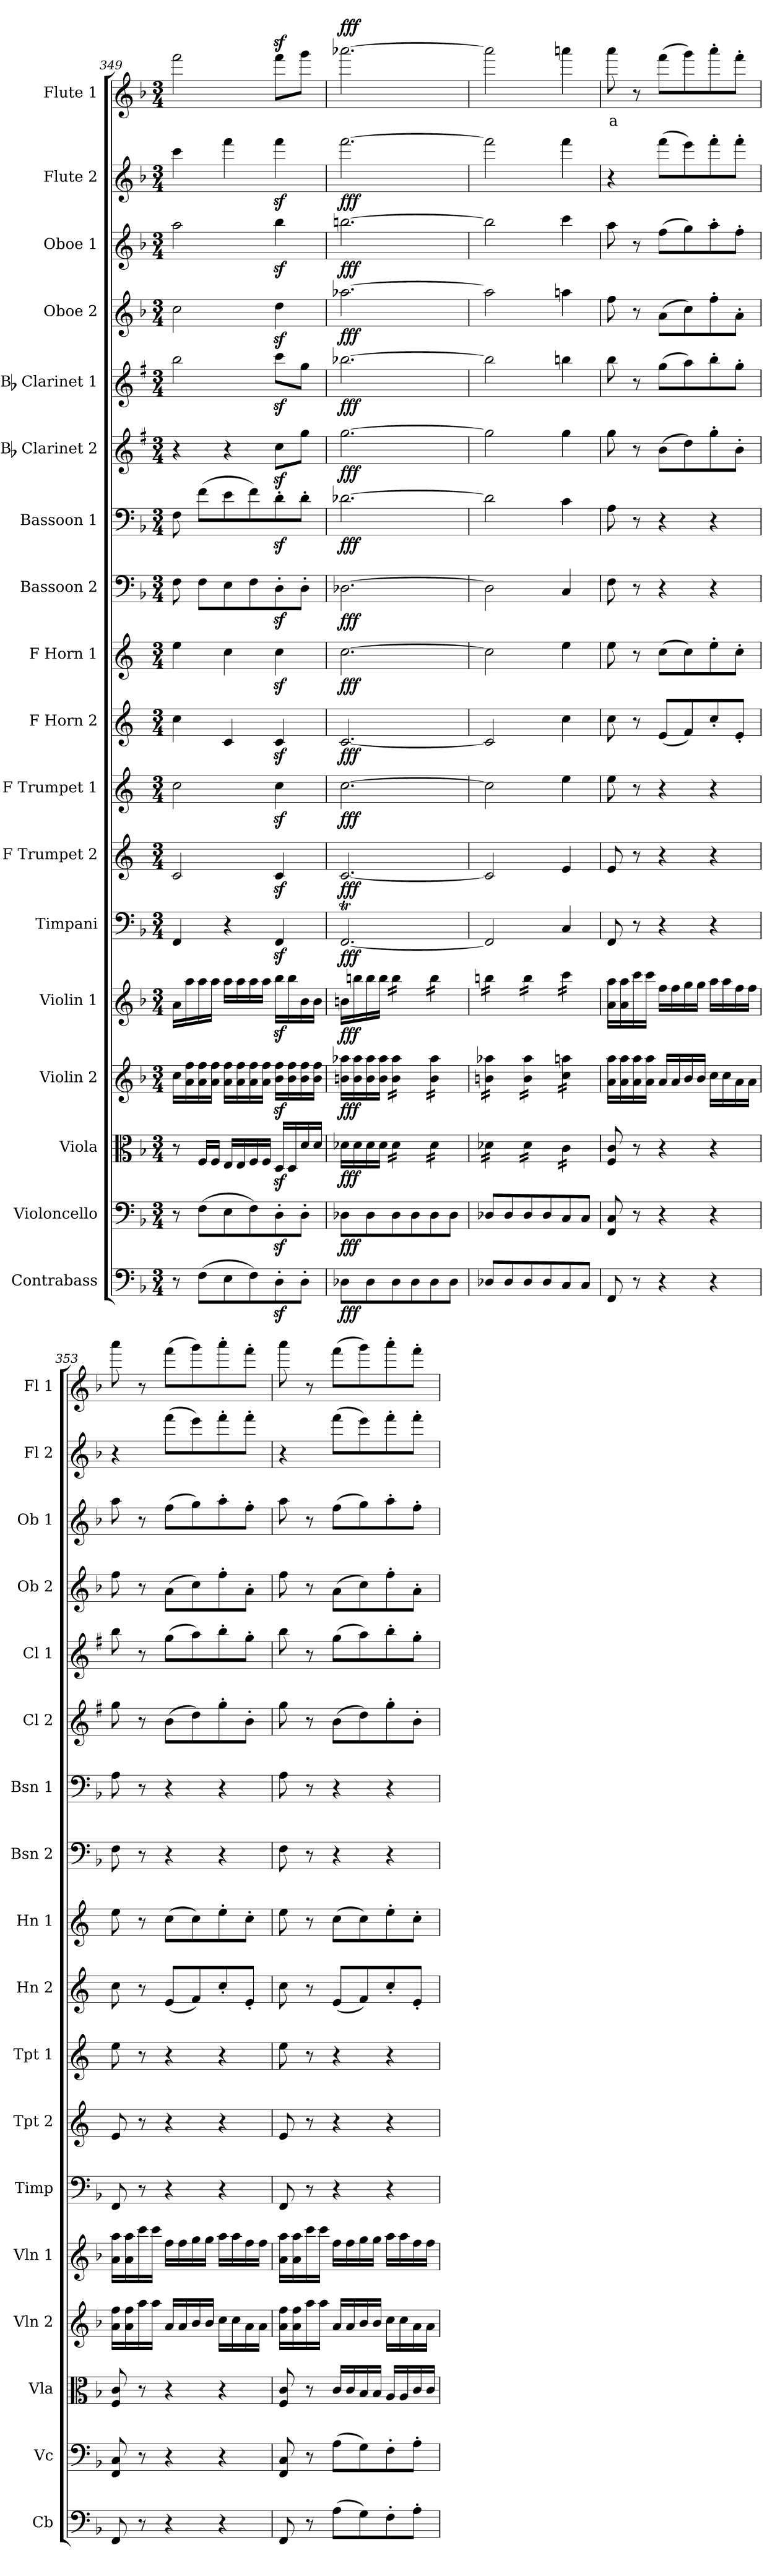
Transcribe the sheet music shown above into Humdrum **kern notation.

**kern	**dynam	**kern	**dynam	**kern	**dynam	**kern	**dynam	**kern	**dynam	**kern	**dynam	**kern	**dynam	**kern	**dynam	**kern	**dynam	**kern	**dynam	**kern	**dynam	**kern	**dynam	**kern	**dynam	**kern	**dynam	**kern	**dynam	**kern	**dynam	**kern	**dynam	**kern	**text	**dynam
*part18	*part18	*part17	*part17	*part16	*part16	*part15	*part15	*part14	*part14	*part13	*part13	*part12	*part12	*part11	*part11	*part10	*part10	*part9	*part9	*part8	*part8	*part7	*part7	*part6	*part6	*part5	*part5	*part4	*part4	*part3	*part3	*part2	*part2	*part1	*part1	*part1
*staff18	*staff18	*staff17	*staff17	*staff16	*staff16	*staff15	*staff15	*staff14	*staff14	*staff13	*staff13	*staff12	*staff12	*staff11	*staff11	*staff10	*staff10	*staff9	*staff9	*staff8	*staff8	*staff7	*staff7	*staff6	*staff6	*staff5	*staff5	*staff4	*staff4	*staff3	*staff3	*staff2	*staff2	*staff1	*staff1	*staff1
*I"Contrabass	*	*I"Violoncello	*	*I"Viola	*	*I"Violin 2	*	*I"Violin 1	*	*I"Timpani	*	*I"F Trumpet 2	*	*I"F Trumpet 1	*	*I"F Horn 2	*	*I"F Horn 1	*	*I"Bassoon 2	*	*I"Bassoon 1	*	*I"Bb Clarinet 2	*	*I"Bb Clarinet 1	*	*I"Oboe 2	*	*I"Oboe 1	*	*I"Flute 2	*	*I"Flute 1	*	*
*I'Cb	*	*I'Vc	*	*I'Vla	*	*I'Vln 2	*	*I'Vln 1	*	*I'Timp	*	*I'Tpt 2	*	*I'Tpt 1	*	*I'Hn 2	*	*I'Hn 1	*	*I'Bsn 2	*	*I'Bsn 1	*	*I'Cl 2	*	*I'Cl 1	*	*I'Ob 2	*	*I'Ob 1	*	*I'Fl 2	*	*I'Fl 1	*	*
!!LO:PB:g=z
*clefF4	*	*clefF4	*	*clefC3	*	*clefG2	*	*clefG2	*	*clefF4	*	*clefG2	*	*clefG2	*	*clefG2	*	*clefG2	*	*clefF4	*	*clefF4	*	*clefG2	*	*clefG2	*	*clefG2	*	*clefG2	*	*clefG2	*	*clefG2	*	*
*ITrd7c12	*	*	*	*	*	*	*	*	*	*	*	*ITrd-3c-5	*	*ITrd-3c-5	*	*ITrd4c7	*	*ITrd4c7	*	*	*	*	*	*ITrd1c2	*	*ITrd1c2	*	*	*	*	*	*	*	*	*	*
*k[b-]	*	*k[b-]	*	*k[b-]	*	*k[b-]	*	*k[b-]	*	*k[b-]	*	*k[b-]	*	*k[b-]	*	*k[b-]	*	*k[b-]	*	*k[b-]	*	*k[b-]	*	*k[b-]	*	*k[b-]	*	*k[b-]	*	*k[b-]	*	*k[b-]	*	*k[b-]	*	*
*M3/4	*	*M3/4	*	*M3/4	*	*M3/4	*	*M3/4	*	*M3/4	*	*M3/4	*	*M3/4	*	*M3/4	*	*M3/4	*	*M3/4	*	*M3/4	*	*M3/4	*	*M3/4	*	*M3/4	*	*M3/4	*	*M3/4	*	*M3/4	*	*
=349	=349	=349	=349	=349	=349	=349	=349	=349	=349	=349	=349	=349	=349	=349	=349	=349	=349	=349	=349	=349	=349	=349	=349	=349	=349	=349	=349	=349	=349	=349	=349	=349	=349	=349	=349	=349
8r	.	8r	.	8r	.	16cc\LL	.	16a\LL	.	4FF/	.	2f/	.	2ff\	.	4f\	.	4a\	.	8F\	.	8F\	.	4r	.	2aa\	.	2cc\	.	2aa\	.	4ccc\	.	2fff\	.	.
.	.	.	.	.	.	16a\ 16ff\	.	16aa\	.	.	.	.	.	.	.	.	.	.	.	.	.	.	.	.	.	.	.	.	.	.	.	.	.	.	.	.
(8FF\L	.	(8F\L	.	16F/LL	.	16a\ 16ff\	.	16aa\	.	.	.	.	.	.	.	.	.	.	.	8F\L	.	(8f\L	.	.	.	.	.	.	.	.	.	.	.	.	.	.
.	.	.	.	16F/JJ	.	16a\ 16ff\JJ	.	16aa\JJ	.	.	.	.	.	.	.	.	.	.	.	.	.	.	.	.	.	.	.	.	.	.	.	.	.	.	.	.
8EE\	.	8E\	.	16E/LL	.	16a\ 16ff\LL	.	16aa\LL	.	4r	.	.	.	.	.	4F/	.	4f\	.	8E\	.	8e\	.	4r	.	.	.	.	.	.	.	4fff\	.	.	.	.
.	.	.	.	16E/	.	16a\ 16ff\	.	16aa\	.	.	.	.	.	.	.	.	.	.	.	.	.	.	.	.	.	.	.	.	.	.	.	.	.	.	.	.
8FF\)	.	8F\)	.	16F/	.	16a\ 16ff\	.	16aa\	.	.	.	.	.	.	.	.	.	.	.	8F\	.	8f\)	.	.	.	.	.	.	.	.	.	.	.	.	.	.
.	.	.	.	16F/JJ	.	16a\ 16ff\JJ	.	16aa\JJ	.	.	.	.	.	.	.	.	.	.	.	.	.	.	.	.	.	.	.	.	.	.	.	.	.	.	.	.
8DDz<'\	.	8Dz<'\	.	16Dz</LL	.	16b-\z< 16ff\z<LL	.	16bb-z<\LL	.	4FFz</	.	4fz</	.	4ffz<\	.	4Fz</	.	4fz<\	.	8Dz<'\	.	8dz<'\	.	8b-z<\L	.	8bb-z<\L	.	4ddz<\	.	4bb-z<\	.	4fffz<\	.	8fffz<\L	.	.
.	.	.	.	16D/	.	16b-\ 16ff\	.	16bb-\	.	.	.	.	.	.	.	.	.	.	.	.	.	.	.	.	.	.	.	.	.	.	.	.	.	.	.	.
8DD'\J	.	8D'\J	.	16d/	.	16b-\ 16ff\	.	16b-\	.	.	.	.	.	.	.	.	.	.	.	8D'\J	.	8d'\J	.	8ff\J	.	8ff\J	.	.	.	.	.	.	.	8ggg\J	.	.
.	.	.	.	16d/JJ	.	16b-\ 16ff\JJ	.	16b-\JJ	.	.	.	.	.	.	.	.	.	.	.	.	.	.	.	.	.	.	.	.	.	.	.	.	.	.	.	.
=350	=350	=350	=350	=350	=350	=350	=350	=350	=350	=350	=350	=350	=350	=350	=350	=350	=350	=350	=350	=350	=350	=350	=350	=350	=350	=350	=350	=350	=350	=350	=350	=350	=350	=350	=350	=350
!	!LO:DY:b	!	!LO:DY:b	!	!LO:DY:b	!	!LO:DY:b	!	!LO:DY:b	!	!LO:DY:b	!	!LO:DY:b	!	!LO:DY:b	!	!LO:DY:b	!	!LO:DY:b	!	!LO:DY:b	!	!LO:DY:b	!	!LO:DY:b	!	!LO:DY:b	!	!LO:DY:b	!	!LO:DY:b	!	!LO:DY:b	!	!	!LO:DY:b
8DD-X\L	fff	8D-X\L	fff	16d-X\LL	fff	16bn\ 16aa-X\LL	fff	16bn\LL	fff	[2.FFT/	fff	[2.f/	fff	[2.ff\	fff	[2.F/	fff	[2.f\	fff	[2.D-X\	fff	[2.d-X\	fff	[2.ff\	fff	[2.aa-X\	fff	[2.aa-X\	fff	[2.bbn\	fff	[2.fff\	fff	[2.aaa-X\	.	fff
.	.	.	.	16d-\	.	16b\ 16aa-\	.	16bbn\	.	.	.	.	.	.	.	.	.	.	.	.	.	.	.	.	.	.	.	.	.	.	.	.	.	.	.	.
8DD-\	.	8D-\	.	16d-\	.	16b\ 16aa-\	.	16bb\	.	.	.	.	.	.	.	.	.	.	.	.	.	.	.	.	.	.	.	.	.	.	.	.	.	.	.	.
.	.	.	.	16d-\JJ	.	16b\ 16aa-\JJ	.	16bb\JJ	.	.	.	.	.	.	.	.	.	.	.	.	.	.	.	.	.	.	.	.	.	.	.	.	.	.	.	.
*	*	*	*	*tremolo	*	*	*	*	*	*	*	*	*	*	*	*	*	*	*	*	*	*	*	*	*	*	*	*	*	*	*	*	*	*	*	*
*	*	*	*	*	*	*tremolo	*	*	*	*	*	*	*	*	*	*	*	*	*	*	*	*	*	*	*	*	*	*	*	*	*	*	*	*	*	*
*	*	*	*	*	*	*	*	*tremolo	*	*	*	*	*	*	*	*	*	*	*	*	*	*	*	*	*	*	*	*	*	*	*	*	*	*	*	*
8DD-\	.	8D-\	.	16d-\LL	.	16b\ 16aa-\LL	.	16bb\LL	.	.	.	.	.	.	.	.	.	.	.	.	.	.	.	.	.	.	.	.	.	.	.	.	.	.	.	.
.	.	.	.	16d-\	.	16b\ 16aa-\	.	16bb\	.	.	.	.	.	.	.	.	.	.	.	.	.	.	.	.	.	.	.	.	.	.	.	.	.	.	.	.
8DD-\	.	8D-\	.	16d-\	.	16b\ 16aa-\	.	16bb\	.	.	.	.	.	.	.	.	.	.	.	.	.	.	.	.	.	.	.	.	.	.	.	.	.	.	.	.
.	.	.	.	16d-\JJ	.	16b\ 16aa-\JJ	.	16bb\JJ	.	.	.	.	.	.	.	.	.	.	.	.	.	.	.	.	.	.	.	.	.	.	.	.	.	.	.	.
8DD-\	.	8D-\	.	16d-\LL	.	16b\ 16aa-\LL	.	16bb\LL	.	.	.	.	.	.	.	.	.	.	.	.	.	.	.	.	.	.	.	.	.	.	.	.	.	.	.	.
.	.	.	.	16d-\	.	16b\ 16aa-\	.	16bb\	.	.	.	.	.	.	.	.	.	.	.	.	.	.	.	.	.	.	.	.	.	.	.	.	.	.	.	.
8DD-\J	.	8D-\J	.	16d-\	.	16b\ 16aa-\	.	16bb\	.	.	.	.	.	.	.	.	.	.	.	.	.	.	.	.	.	.	.	.	.	.	.	.	.	.	.	.
.	.	.	.	16d-\JJ	.	16b\ 16aa-\JJ	.	16bb\JJ	.	.	.	.	.	.	.	.	.	.	.	.	.	.	.	.	.	.	.	.	.	.	.	.	.	.	.	.
=351	=351	=351	=351	=351	=351	=351	=351	=351	=351	=351	=351	=351	=351	=351	=351	=351	=351	=351	=351	=351	=351	=351	=351	=351	=351	=351	=351	=351	=351	=351	=351	=351	=351	=351	=351	=351
8DD-X/L	.	8D-X/L	.	16d-X\LL	.	16bn\ 16aa-X\LL	.	16bbn\LL	.	2FFTTT/]	.	2f/]	.	2ff\]	.	2F/]	.	2f\]	.	2D-\]	.	2d-\]	.	2ff\]	.	2aa-\]	.	2aa-\]	.	2bb\]	.	2fff\]	.	2aaa-\]	.	.
.	.	.	.	16d-X\	.	16bn\ 16aa-X\	.	16bbn\	.	.	.	.	.	.	.	.	.	.	.	.	.	.	.	.	.	.	.	.	.	.	.	.	.	.	.	.
8DD-/	.	8D-/	.	16d-X\	.	16bn\ 16aa-X\	.	16bbn\	.	.	.	.	.	.	.	.	.	.	.	.	.	.	.	.	.	.	.	.	.	.	.	.	.	.	.	.
.	.	.	.	16d-X\JJ	.	16bn\ 16aa-X\JJ	.	16bbn\JJ	.	.	.	.	.	.	.	.	.	.	.	.	.	.	.	.	.	.	.	.	.	.	.	.	.	.	.	.
8DD-/	.	8D-/	.	16d-\LL	.	16b\ 16aa-\LL	.	16bb\LL	.	.	.	.	.	.	.	.	.	.	.	.	.	.	.	.	.	.	.	.	.	.	.	.	.	.	.	.
.	.	.	.	16d-\	.	16b\ 16aa-\	.	16bb\	.	.	.	.	.	.	.	.	.	.	.	.	.	.	.	.	.	.	.	.	.	.	.	.	.	.	.	.
8DD-/	.	8D-/	.	16d-\	.	16b\ 16aa-\	.	16bb\	.	.	.	.	.	.	.	.	.	.	.	.	.	.	.	.	.	.	.	.	.	.	.	.	.	.	.	.
.	.	.	.	16d-\JJ	.	16b\ 16aa-\JJ	.	16bb\JJ	.	.	.	.	.	.	.	.	.	.	.	.	.	.	.	.	.	.	.	.	.	.	.	.	.	.	.	.
8CC/	.	8C/	.	16c\LL	.	16cc\ 16aan\LL	.	16ccc\LL	.	4C/	.	4a/	.	4aa\	.	4f\	.	4a\	.	4C/	.	4c\	.	4ff\	.	4aan\	.	4aan\	.	4ccc\	.	4fff\	.	4aaan\	.	.
.	.	.	.	16c\	.	16cc\ 16aan\	.	16ccc\	.	.	.	.	.	.	.	.	.	.	.	.	.	.	.	.	.	.	.	.	.	.	.	.	.	.	.	.
8CC/J	.	8C/J	.	16c\	.	16cc\ 16aan\	.	16ccc\	.	.	.	.	.	.	.	.	.	.	.	.	.	.	.	.	.	.	.	.	.	.	.	.	.	.	.	.
.	.	.	.	16c\JJ	.	16cc\ 16aan\JJ	.	16ccc\JJ	.	.	.	.	.	.	.	.	.	.	.	.	.	.	.	.	.	.	.	.	.	.	.	.	.	.	.	.
*	*	*	*	*	*	*	*	*Xtremolo	*	*	*	*	*	*	*	*	*	*	*	*	*	*	*	*	*	*	*	*	*	*	*	*	*	*	*	*
*	*	*	*	*	*	*Xtremolo	*	*	*	*	*	*	*	*	*	*	*	*	*	*	*	*	*	*	*	*	*	*	*	*	*	*	*	*	*	*
*	*	*	*	*Xtremolo	*	*	*	*	*	*	*	*	*	*	*	*	*	*	*	*	*	*	*	*	*	*	*	*	*	*	*	*	*	*	*	*
=352	=352	=352	=352	=352	=352	=352	=352	=352	=352	=352	=352	=352	=352	=352	=352	=352	=352	=352	=352	=352	=352	=352	=352	=352	=352	=352	=352	=352	=352	=352	=352	=352	=352	=352	=352	=352
!	!	!	!	!	!	!	!	!	!	!	!	!	!	!	!	!	!	!	!	!	!	!	!	!	!	!	!	!	!	!	!	!	!	!	!LO:LY:b:color=#FF0000	!
8FFF/	.	8FF/ 8C/	.	8F/ 8c/	.	16a\ 16aa\LL	.	16a\ 16aa\LL	.	8FF/	.	8a/	.	8aa\	.	8f\	.	8a\	.	8F\	.	8A\	.	8ff\	.	8aa\	.	8ff\	.	8aa\	.	4r	.	8aaa\	a	.
.	.	.	.	.	.	16a\ 16aa\	.	16a\ 16aa\	.	.	.	.	.	.	.	.	.	.	.	.	.	.	.	.	.	.	.	.	.	.	.	.	.	.	.	.
8r	.	8r	.	8r	.	16a\ 16aa\	.	16ccc\	.	8r	.	8r	.	8r	.	8r	.	8r	.	8r	.	8r	.	8r	.	8r	.	8r	.	8r	.	.	.	8r	.	.
.	.	.	.	.	.	16a\ 16aa\JJ	.	16ccc\JJ	.	.	.	.	.	.	.	.	.	.	.	.	.	.	.	.	.	.	.	.	.	.	.	.	.	.	.	.
4r	.	4r	.	4r	.	16a/LL	.	16ff\LL	.	4r	.	4r	.	4r	.	(8A/L	.	(8f\L	.	4r	.	4r	.	(8a\L	.	(8ff\L	.	(8a\L	.	(8ff\L	.	(8fff\L	.	(8fff\L	.	.
.	.	.	.	.	.	16a/	.	16ff\	.	.	.	.	.	.	.	.	.	.	.	.	.	.	.	.	.	.	.	.	.	.	.	.	.	.	.	.
.	.	.	.	.	.	16b-/	.	16gg\	.	.	.	.	.	.	.	8B-/)	.	8f\)	.	.	.	.	.	8cc\)	.	8gg\)	.	8cc\)	.	8gg\)	.	8eee\)	.	8ggg\)	.	.
.	.	.	.	.	.	16b-/JJ	.	16gg\JJ	.	.	.	.	.	.	.	.	.	.	.	.	.	.	.	.	.	.	.	.	.	.	.	.	.	.	.	.
4r	.	4r	.	4r	.	16cc\LL	.	16aa\LL	.	4r	.	4r	.	4r	.	8f'/	.	8a'\	.	4r	.	4r	.	8ff'\	.	8aa'\	.	8ff'\	.	8aa'\	.	8fff'\	.	8aaa'\	.	.
.	.	.	.	.	.	16cc\	.	16aa\	.	.	.	.	.	.	.	.	.	.	.	.	.	.	.	.	.	.	.	.	.	.	.	.	.	.	.	.
.	.	.	.	.	.	16a\	.	16ff\	.	.	.	.	.	.	.	8A'/J	.	8f'\J	.	.	.	.	.	8a'\J	.	8ff'\J	.	8a'\J	.	8ff'\J	.	8fff'\J	.	8fff'\J	.	.
.	.	.	.	.	.	16a\JJ	.	16ff\JJ	.	.	.	.	.	.	.	.	.	.	.	.	.	.	.	.	.	.	.	.	.	.	.	.	.	.	.	.
=353	=353	=353	=353	=353	=353	=353	=353	=353	=353	=353	=353	=353	=353	=353	=353	=353	=353	=353	=353	=353	=353	=353	=353	=353	=353	=353	=353	=353	=353	=353	=353	=353	=353	=353	=353	=353
8FFF/	.	8FF/ 8C/	.	8F/ 8c/	.	16a\ 16ff\LL	.	16a\ 16aa\LL	.	8FF/	.	8a/	.	8aa\	.	8f\	.	8a\	.	8F\	.	8A\	.	8ff\	.	8aa\	.	8ff\	.	8aa\	.	4r	.	8aaa\	.	.
.	.	.	.	.	.	16a\ 16ff\	.	16a\ 16aa\	.	.	.	.	.	.	.	.	.	.	.	.	.	.	.	.	.	.	.	.	.	.	.	.	.	.	.	.
8r	.	8r	.	8r	.	16aa\	.	16ccc\	.	8r	.	8r	.	8r	.	8r	.	8r	.	8r	.	8r	.	8r	.	8r	.	8r	.	8r	.	.	.	8r	.	.
.	.	.	.	.	.	16aa\JJ	.	16ccc\JJ	.	.	.	.	.	.	.	.	.	.	.	.	.	.	.	.	.	.	.	.	.	.	.	.	.	.	.	.
4r	.	4r	.	4r	.	16a/LL	.	16ff\LL	.	4r	.	4r	.	4r	.	(8A/L	.	(8f\L	.	4r	.	4r	.	(8a\L	.	(8ff\L	.	(8a\L	.	(8ff\L	.	(8fff\L	.	(8fff\L	.	.
.	.	.	.	.	.	16a/	.	16ff\	.	.	.	.	.	.	.	.	.	.	.	.	.	.	.	.	.	.	.	.	.	.	.	.	.	.	.	.
.	.	.	.	.	.	16b-/	.	16gg\	.	.	.	.	.	.	.	8B-/)	.	8f\)	.	.	.	.	.	8cc\)	.	8gg\)	.	8cc\)	.	8gg\)	.	8eee\)	.	8ggg\)	.	.
.	.	.	.	.	.	16b-/JJ	.	16gg\JJ	.	.	.	.	.	.	.	.	.	.	.	.	.	.	.	.	.	.	.	.	.	.	.	.	.	.	.	.
4r	.	4r	.	4r	.	16cc\LL	.	16aa\LL	.	4r	.	4r	.	4r	.	8f'/	.	8a'\	.	4r	.	4r	.	8ff'\	.	8aa'\	.	8ff'\	.	8aa'\	.	8fff'\	.	8aaa'\	.	.
.	.	.	.	.	.	16cc\	.	16aa\	.	.	.	.	.	.	.	.	.	.	.	.	.	.	.	.	.	.	.	.	.	.	.	.	.	.	.	.
.	.	.	.	.	.	16a\	.	16ff\	.	.	.	.	.	.	.	8A'/J	.	8f'\J	.	.	.	.	.	8a'\J	.	8ff'\J	.	8a'\J	.	8ff'\J	.	8fff'\J	.	8fff'\J	.	.
.	.	.	.	.	.	16a\JJ	.	16ff\JJ	.	.	.	.	.	.	.	.	.	.	.	.	.	.	.	.	.	.	.	.	.	.	.	.	.	.	.	.
=354	=354	=354	=354	=354	=354	=354	=354	=354	=354	=354	=354	=354	=354	=354	=354	=354	=354	=354	=354	=354	=354	=354	=354	=354	=354	=354	=354	=354	=354	=354	=354	=354	=354	=354	=354	=354
8FFF/	.	8FF/ 8C/	.	8F/ 8c/	.	16a\ 16ff\LL	.	16a\ 16aa\LL	.	8FF/	.	8a/	.	8aa\	.	8f\	.	8a\	.	8F\	.	8A\	.	8ff\	.	8aa\	.	8ff\	.	8aa\	.	4r	.	8aaa\	.	.
.	.	.	.	.	.	16a\ 16ff\	.	16a\ 16aa\	.	.	.	.	.	.	.	.	.	.	.	.	.	.	.	.	.	.	.	.	.	.	.	.	.	.	.	.
8r	.	8r	.	8r	.	16aa\	.	16ccc\	.	8r	.	8r	.	8r	.	8r	.	8r	.	8r	.	8r	.	8r	.	8r	.	8r	.	8r	.	.	.	8r	.	.
.	.	.	.	.	.	16aa\JJ	.	16ccc\JJ	.	.	.	.	.	.	.	.	.	.	.	.	.	.	.	.	.	.	.	.	.	.	.	.	.	.	.	.
(8AA\L	.	(8A\L	.	16c/LL	.	16a/LL	.	16ff\LL	.	4r	.	4r	.	4r	.	(8A/L	.	(8f\L	.	4r	.	4r	.	(8a\L	.	(8ff\L	.	(8a\L	.	(8ff\L	.	(8fff\L	.	(8fff\L	.	.
.	.	.	.	16c/	.	16a/	.	16ff\	.	.	.	.	.	.	.	.	.	.	.	.	.	.	.	.	.	.	.	.	.	.	.	.	.	.	.	.
8GG\)	.	8G\)	.	16B-/	.	16b-/	.	16gg\	.	.	.	.	.	.	.	8B-/)	.	8f\)	.	.	.	.	.	8cc\)	.	8gg\)	.	8cc\)	.	8gg\)	.	8eee\)	.	8ggg\)	.	.
.	.	.	.	16B-/JJ	.	16b-/JJ	.	16gg\JJ	.	.	.	.	.	.	.	.	.	.	.	.	.	.	.	.	.	.	.	.	.	.	.	.	.	.	.	.
8FF'\	.	8F'\	.	16A/LL	.	16cc\LL	.	16aa\LL	.	4r	.	4r	.	4r	.	8f'/	.	8a'\	.	4r	.	4r	.	8ff'\	.	8aa'\	.	8ff'\	.	8aa'\	.	8fff'\	.	8aaa'\	.	.
.	.	.	.	16A/	.	16cc\	.	16aa\	.	.	.	.	.	.	.	.	.	.	.	.	.	.	.	.	.	.	.	.	.	.	.	.	.	.	.	.
8AA'\J	.	8A'\J	.	16c/	.	16a\	.	16ff\	.	.	.	.	.	.	.	8A'/J	.	8f'\J	.	.	.	.	.	8a'\J	.	8ff'\J	.	8a'\J	.	8ff'\J	.	8fff'\J	.	8fff'\J	.	.
.	.	.	.	16c/JJ	.	16a\JJ	.	16ff\JJ	.	.	.	.	.	.	.	.	.	.	.	.	.	.	.	.	.	.	.	.	.	.	.	.	.	.	.	.
=	=	=	=	=	=	=	=	=	=	=	=	=	=	=	=	=	=	=	=	=	=	=	=	=	=	=	=	=	=	=	=	=	=	=	=	=
*-	*-	*-	*-	*-	*-	*-	*-	*-	*-	*-	*-	*-	*-	*-	*-	*-	*-	*-	*-	*-	*-	*-	*-	*-	*-	*-	*-	*-	*-	*-	*-	*-	*-	*-	*-	*-
